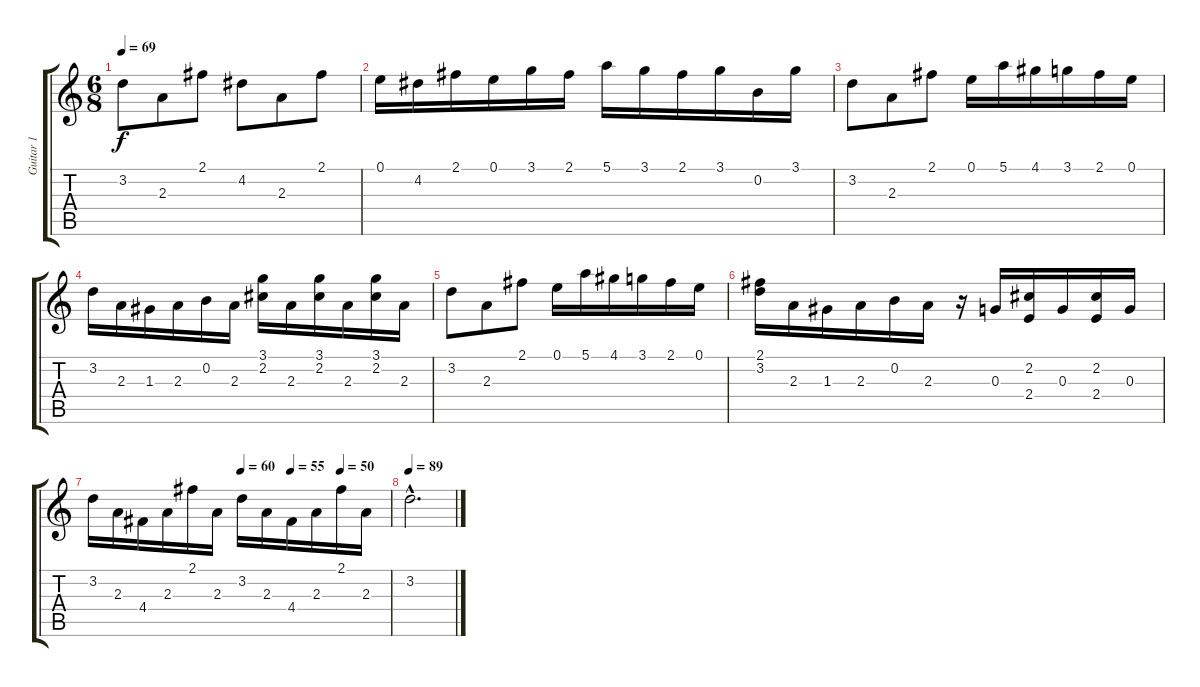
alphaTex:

\track ("Guitar 1" "Guitar 1") {instrument acousticguitarnylon}
\staff {score tabs}
\tuning (E4 B3 G3 D3 A2 E2) {hide}
\ts (6 8)
\tempo 69
\clef g2
\ks c
3.2.8{dy f} 2.3.8 2.1.8 4.2.8 2.3.8 2.1.8 |
0.1.16 4.2.16 2.1.16 0.1.16 3.1.16 2.1.16 5.1.16 3.1.16 2.1.16 3.1.16 0.2.16 3.1.16 |
3.2.8 2.3.8 2.1.8 0.1.16 5.1.16 4.1.16 3.1.16 2.1.16 0.1.16 |
3.2.16 2.3.16 1.3.16 2.3.16 0.2.16 2.3.16 (3.1 2.2).16 2.3.16 (3.1 2.2).16 2.3.16 (3.1 2.2).16 2.3.16 |
3.2.8 2.3.8 2.1.8 0.1.16 5.1.16 4.1.16 3.1.16 2.1.16 0.1.16 |
(2.1 3.2).16 2.3.16 1.3.16 2.3.16 0.2.16 2.3.16 r.16 0.3.16 (2.2 2.4).16 0.3.16 (2.2 2.4).16 0.3.16 |
\tempo (60 0.5)
\tempo (55 0.6666666666666666)
\tempo (50 0.8333333333333334)
3.2.16 2.3.16 4.4.16 2.3.16 2.1.16 2.3.16 3.2.16 2.3.16 4.4.16 2.3.16 2.1.16 2.3.16 |
\tempo 89
3.2{hac}.2{d}
